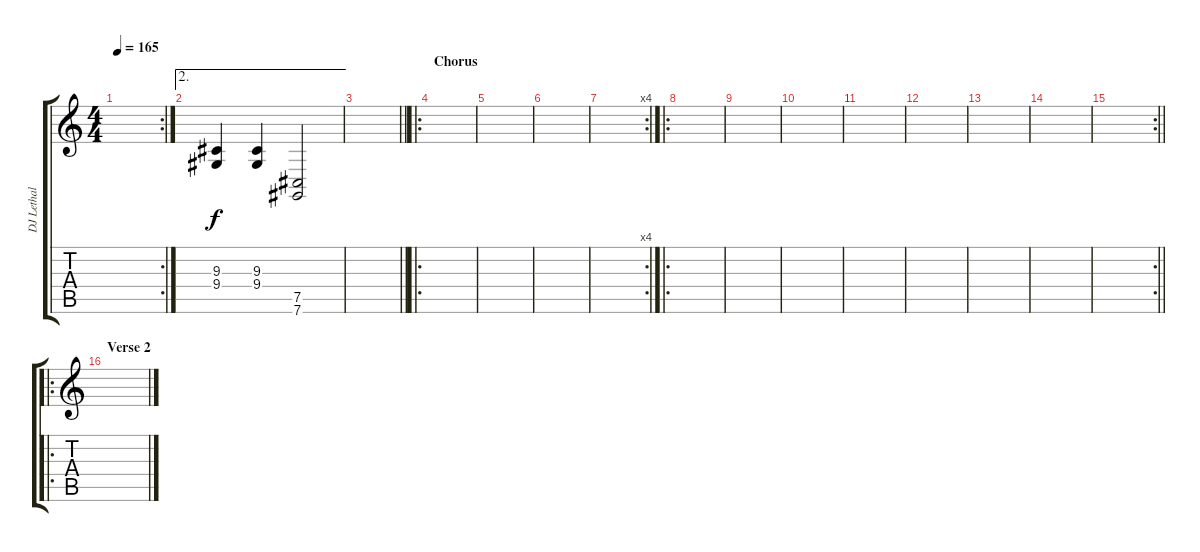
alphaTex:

\track ("DJ Lethal" "DJ Lethal") {instrument gunshot}
\staff {score tabs}
\tuning (Db4 Ab3 E3 B2 Gb2 Db2) {hide}
\rc 2
\ts (4 4)
\tempo 165
\clef g2
\ks c
|
\ae 2
(9.3 9.4).4 (9.3 9.4).4 (7.5 7.6).2 |
\barLineRight lightlight
|
\ro
\section ("" "Chorus")
|
|
|
\rc 4
|
\ro
|
|
|
|
|
|
|
\rc 2
\barLineRight lightlight
|
\ro
\section ("" "Verse 2")
